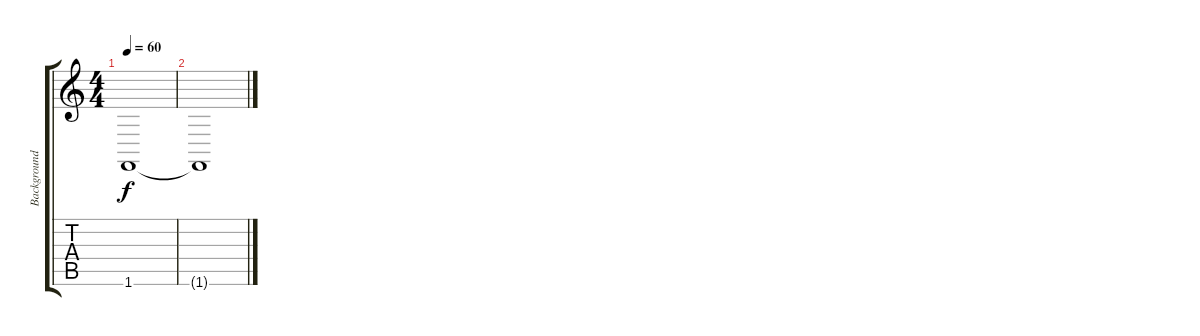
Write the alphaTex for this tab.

\track ("Background 4" "Background") {instrument stringensemble1}
\staff {score tabs}
\tuning (E4 B3 G3 D3 A2 E2) {hide}
\ts (4 4)
\tempo 60
\clef g2
\ks c
1.6{t}.1{dy f} |
1.6{t}.1
